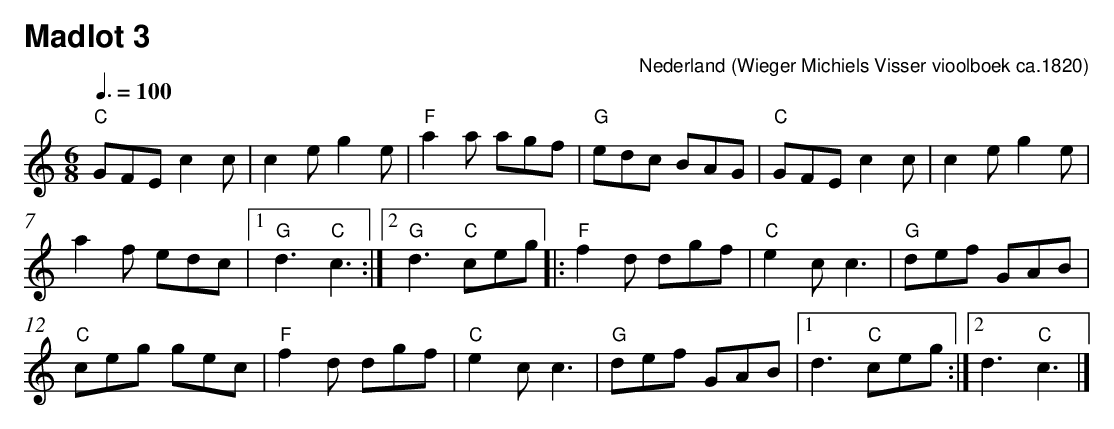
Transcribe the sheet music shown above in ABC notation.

X:1
T:Madlot 3
C:Nederland
O:Wieger Michiels Visser vioolboek ca.1820
L:1/8
M:6/8
Q:3/8=100
K: C
V:1 clef=treble
"C" GFE c2c|c2eg2e|"F" a2a agf|"G"edc BAG| "C"GFE c2c| c2eg2e|$
a2f edc|1"G"d3"C"c3:|2"G"d3"C"ceg|:"F"f2d dgf|"C"e2cc3|"G"def GAB|$
"C"ceg gec|"F"f2d dgf|"C"e2cc3|"G"def GAB|1d3"C"ceg:|2d3"C"c3|]

K:F
